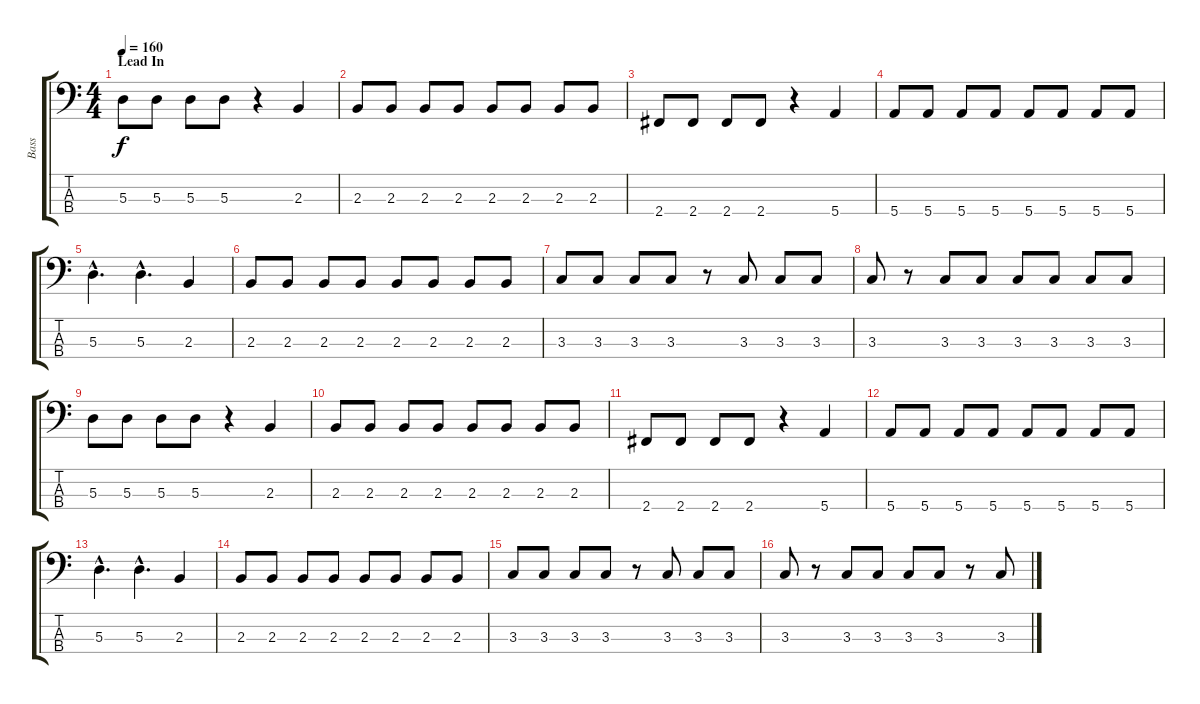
\track ("Bass" "Bass") {instrument acousticbass}
\staff {score tabs}
\tuning (G2 D2 A1 E1) {hide}
\ts (4 4)
\section ("" "Lead In")
\tempo 160
\clef f4
\ks c
5.3.8{dy f} 5.3.8 5.3.8 5.3.8 r.4 2.3.4 |
2.3.8 2.3.8 2.3.8 2.3.8 2.3.8 2.3.8 2.3.8 2.3.8 |
2.4.8 2.4.8 2.4.8 2.4.8 r.4 5.4.4 |
5.4.8 5.4.8 5.4.8 5.4.8 5.4.8 5.4.8 5.4.8 5.4.8 |
5.3{hac}.4{d} 5.3{hac}.4{d} 2.3.4 |
2.3.8 2.3.8 2.3.8 2.3.8 2.3.8 2.3.8 2.3.8 2.3.8 |
3.3.8 3.3.8 3.3.8 3.3.8 r.8 3.3.8 3.3.8 3.3.8 |
3.3.8 r.8 3.3.8 3.3.8 3.3.8 3.3.8 3.3.8 3.3.8 |
5.3.8 5.3.8 5.3.8 5.3.8 r.4 2.3.4 |
2.3.8 2.3.8 2.3.8 2.3.8 2.3.8 2.3.8 2.3.8 2.3.8 |
2.4.8 2.4.8 2.4.8 2.4.8 r.4 5.4.4 |
5.4.8 5.4.8 5.4.8 5.4.8 5.4.8 5.4.8 5.4.8 5.4.8 |
5.3{hac}.4{d} 5.3{hac}.4{d} 2.3.4 |
2.3.8 2.3.8 2.3.8 2.3.8 2.3.8 2.3.8 2.3.8 2.3.8 |
3.3.8 3.3.8 3.3.8 3.3.8 r.8 3.3.8 3.3.8 3.3.8 |
3.3.8 r.8 3.3.8 3.3.8 3.3.8 3.3.8 r.8 3.3.8
